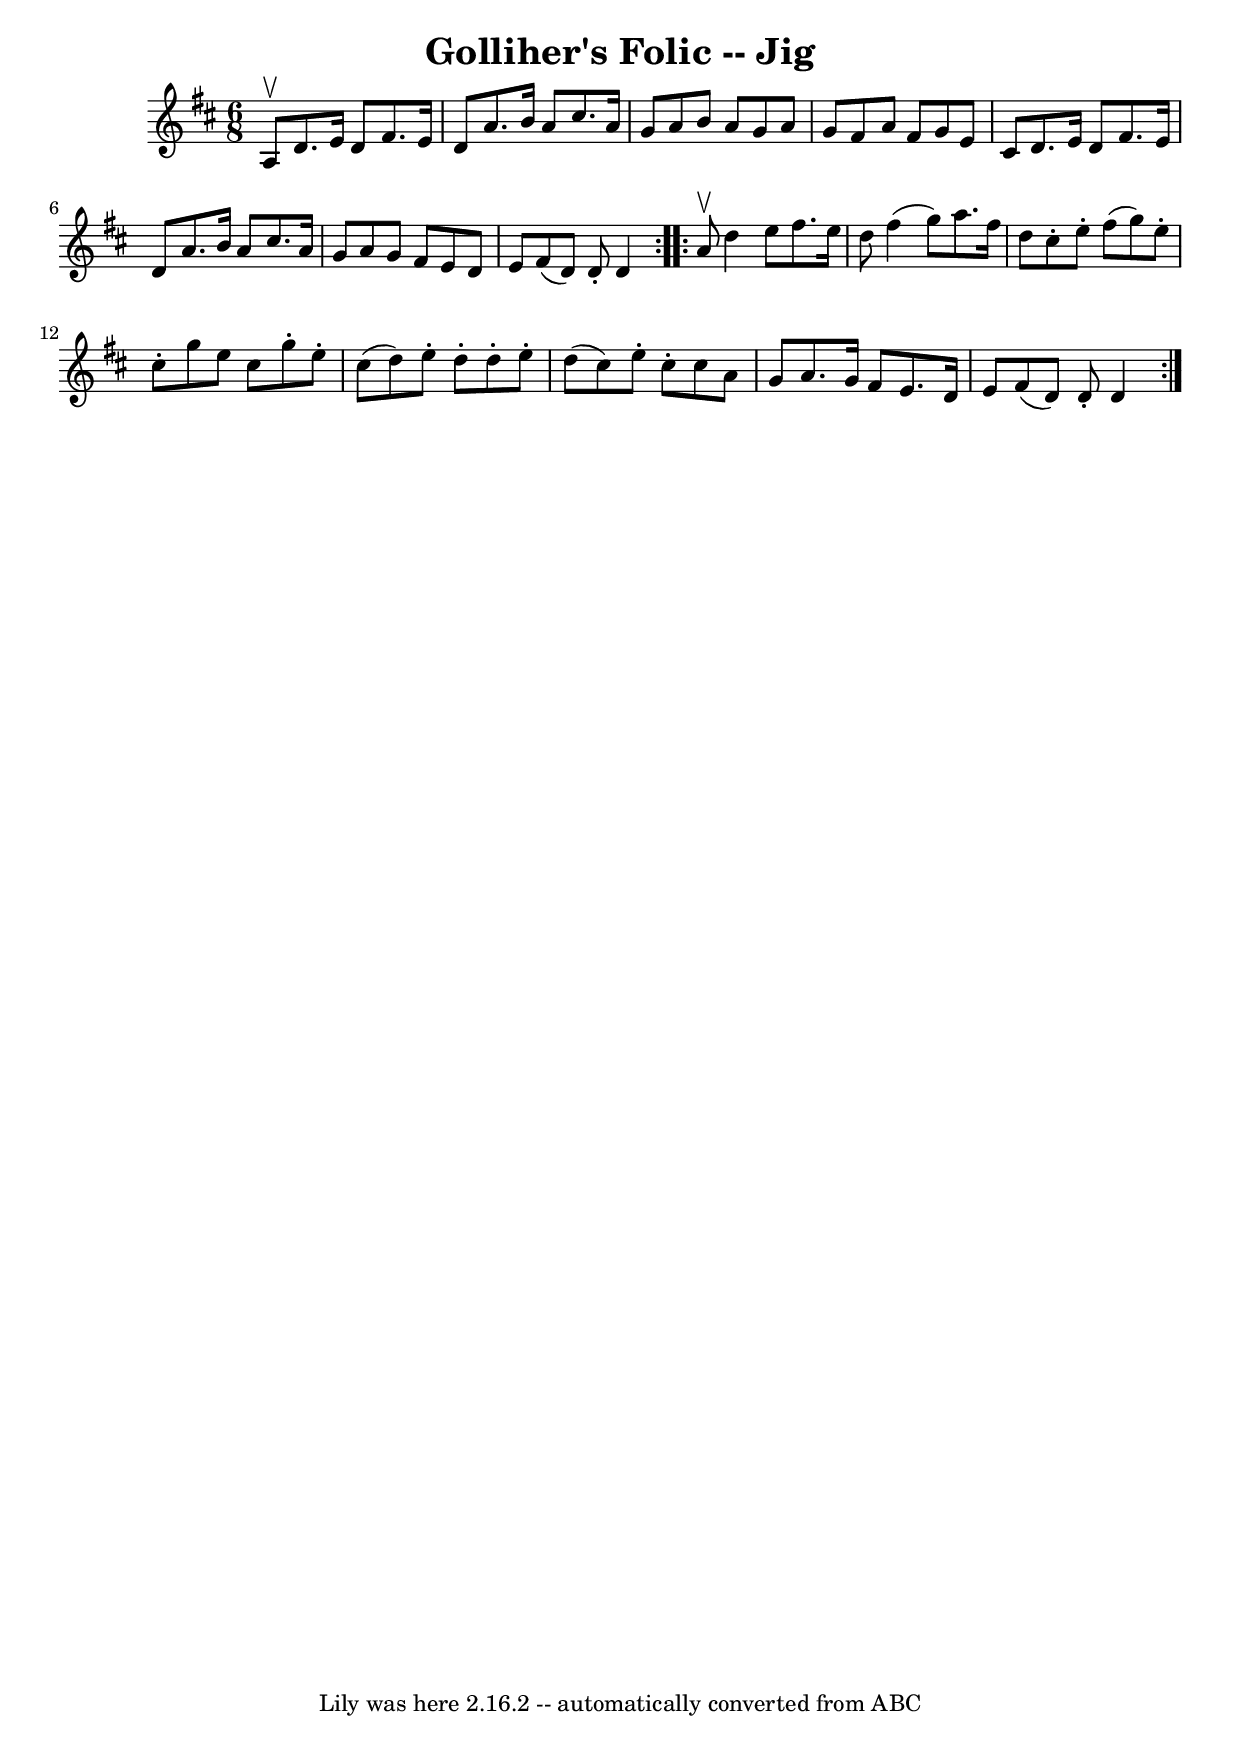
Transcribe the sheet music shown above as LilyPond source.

\version "2.16.2"
\include "Mammoth.ily"
\header {
  %% book = "Ryan's Mammoth Collection"
  crossRefNumber = "1"
  footnotes = "\\\\86 443"
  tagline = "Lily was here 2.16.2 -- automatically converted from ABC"
  title = "Golliher's Folic -- Jig"

}
voicedefault =  {



  \repeat volta 2 {

    \time 6/8 
    \key d \major
 a8^\upbow |
    d'8. e'16 d'8 fis'8. 
    e'16 d'8    |
    a'8. b'16 a'8 cis''8. a'16 g'8    
    |
    a'8 b'8 a'8 g'8 a'8 g'8    |
    fis'8 a'8    
    fis'8 g'8 e'8 cis'8    |
    d'8. e'16 d'8 fis'8.    
    e'16 d'8    |
    a'8. b'16 a'8 cis''8. a'16 g'8    
    |
    a'8 g'8 fis'8 e'8 d'8 e'8    |
    fis'8 (d'8 
    ) d'8 -. d'4  
  }     
  \repeat volta 2 {
    a'8^\upbow |
    d''4    
    e''8 fis''8. e''16 d''8    |
    fis''4 (g''8) a''8.    
    fis''16 d''8    |
    cis''8 -. e''8 -. fis''8 (g''8) e''8 
    -. cis''8 -.   |
    g''8 e''8 cis''8 g''8 -. e''8 -.   
    cis''8 (|
    d''8) e''8 -. d''8 -. d''8 -. e''8 -. d''8 
    (|
    cis''8) e''8 -. cis''8 -. cis''8 a'8 g'8    
    |
    a'8. g'16 fis'8 e'8. d'16 e'8    |
    fis'8 (
    d'8) d'8 -. d'4  
  }   

}

\score{
  <<

    \context Staff="default"
    {
      \voicedefault 
      
    }

  >>
  \layout {
    
  }
  \midi {
  }

}
